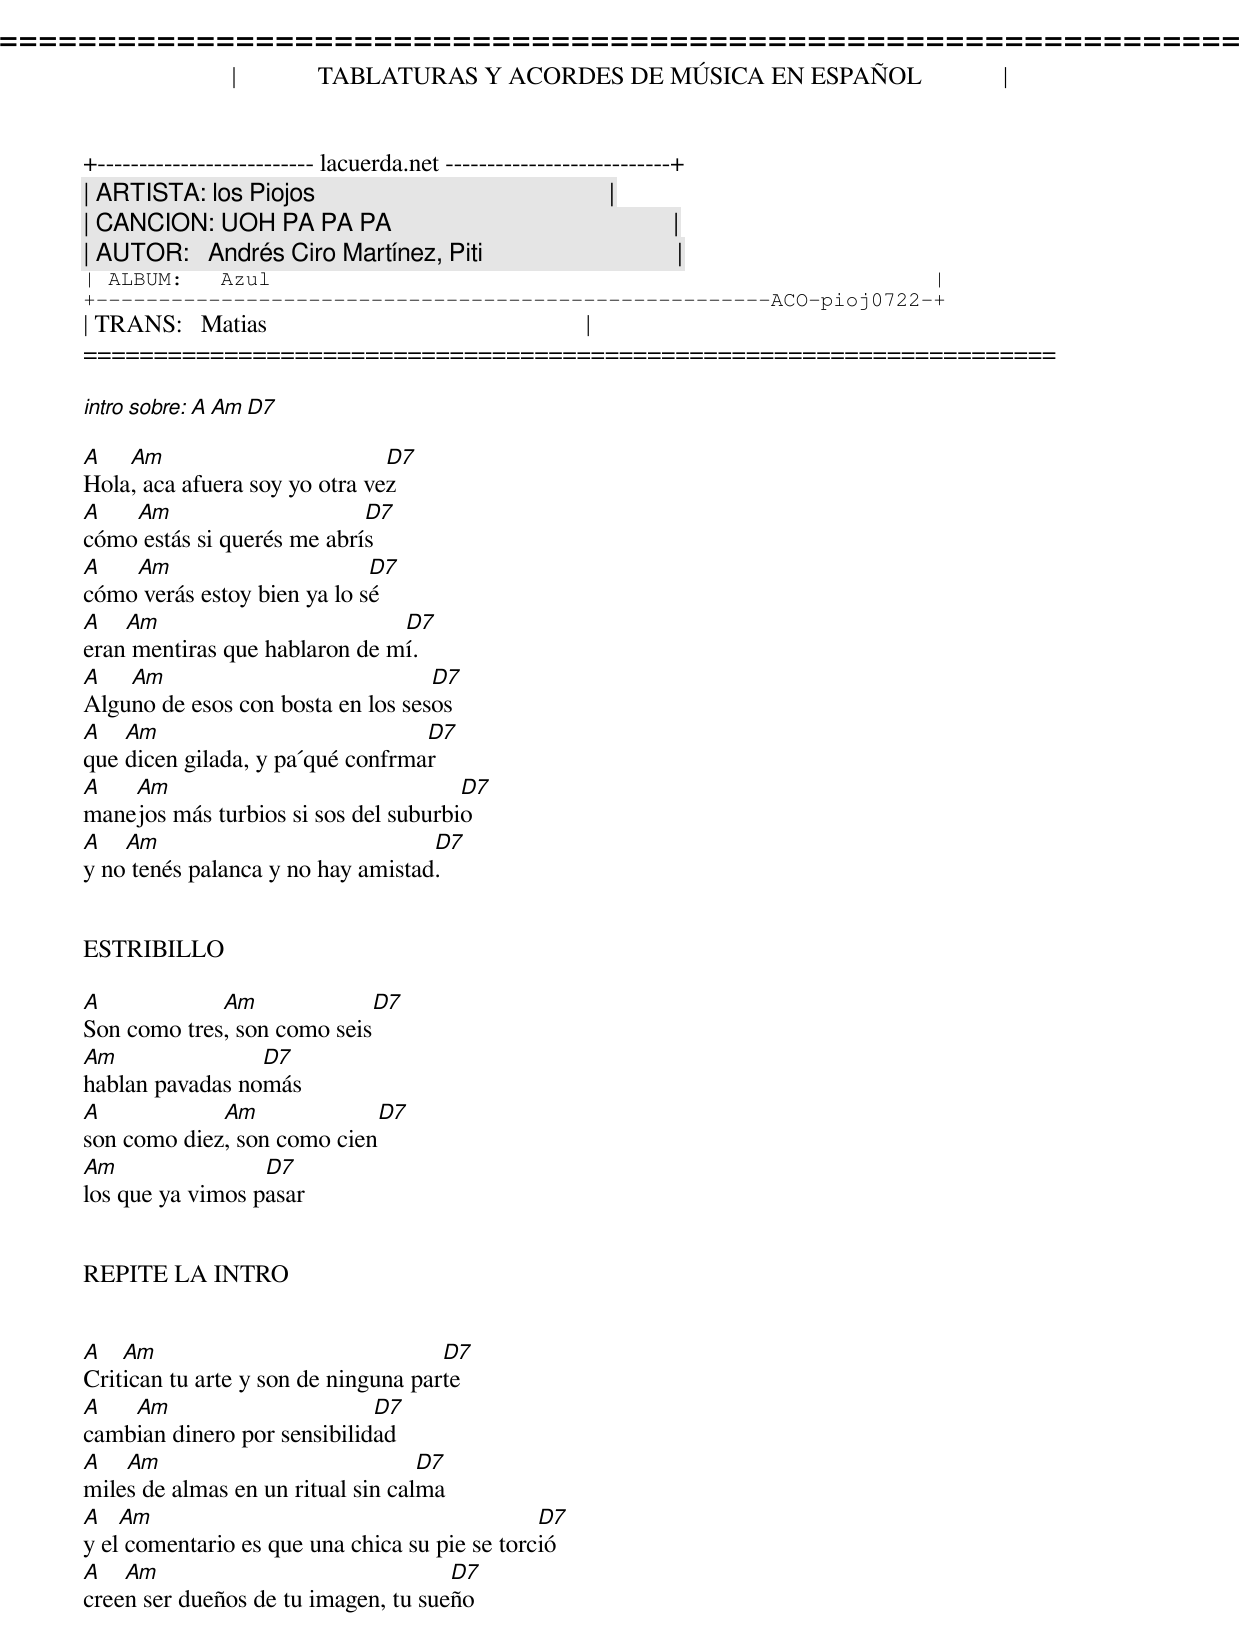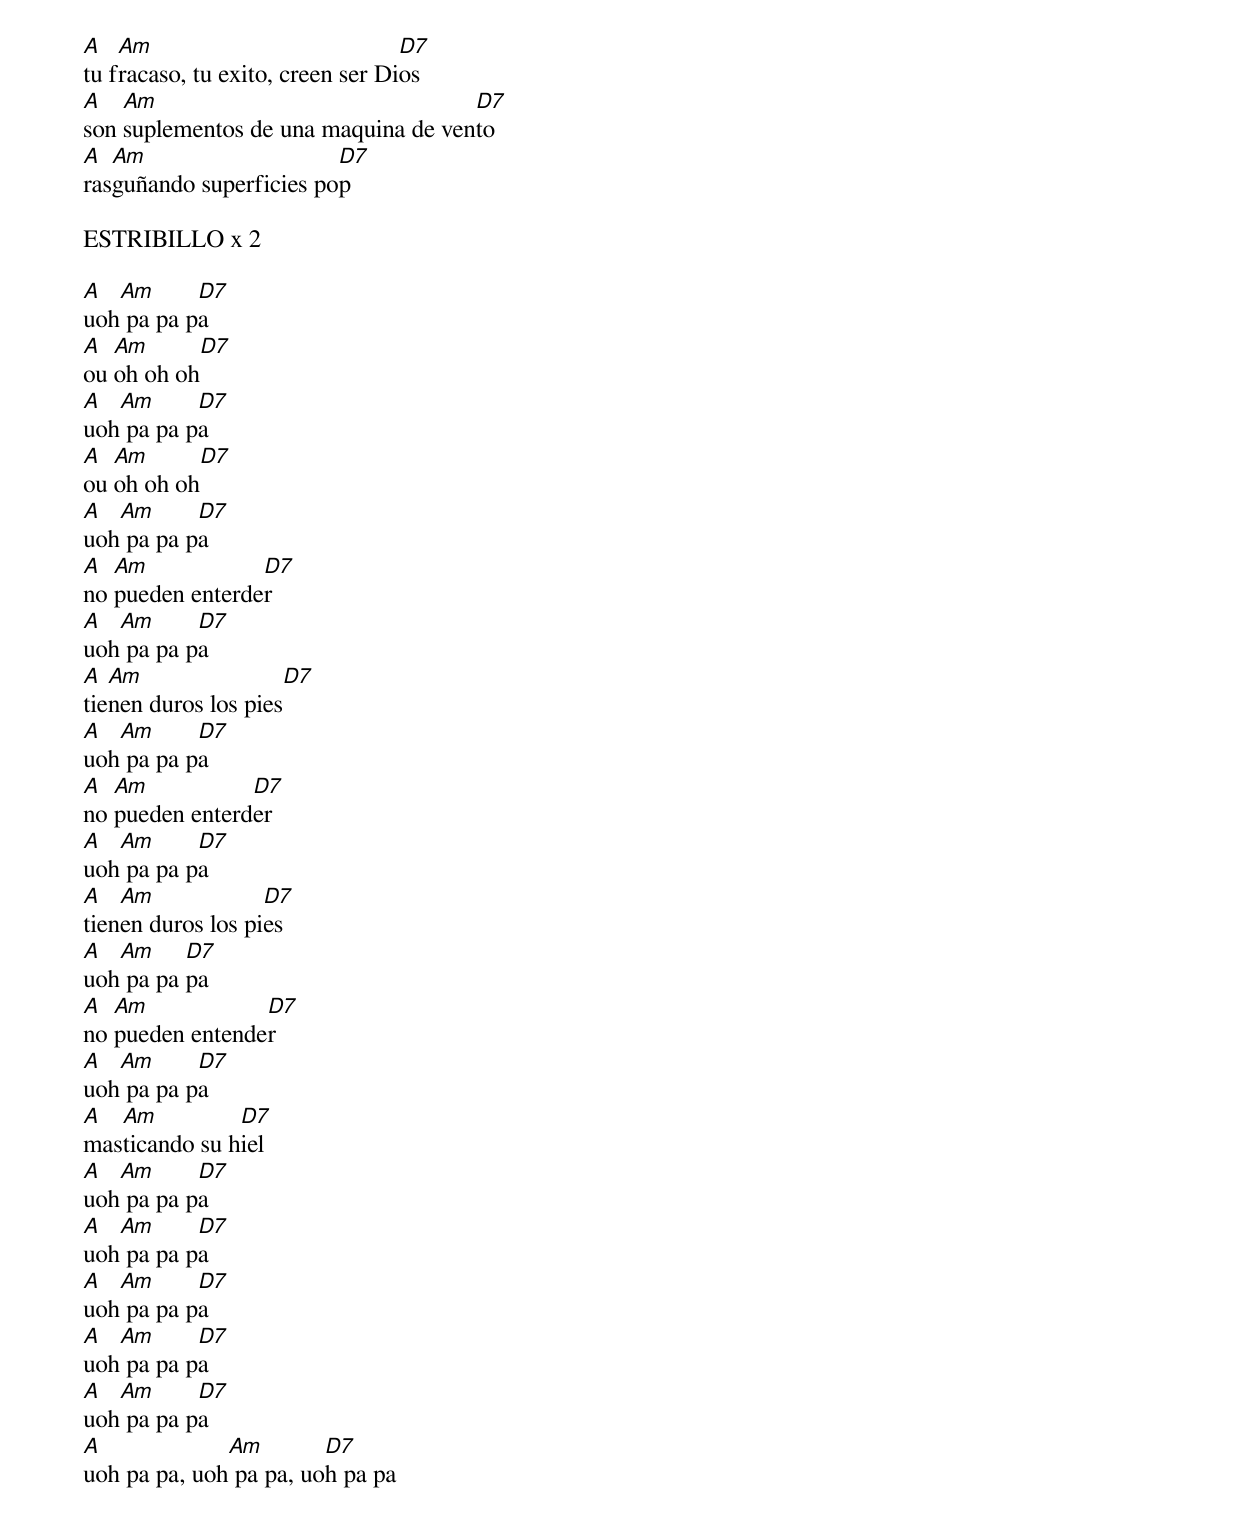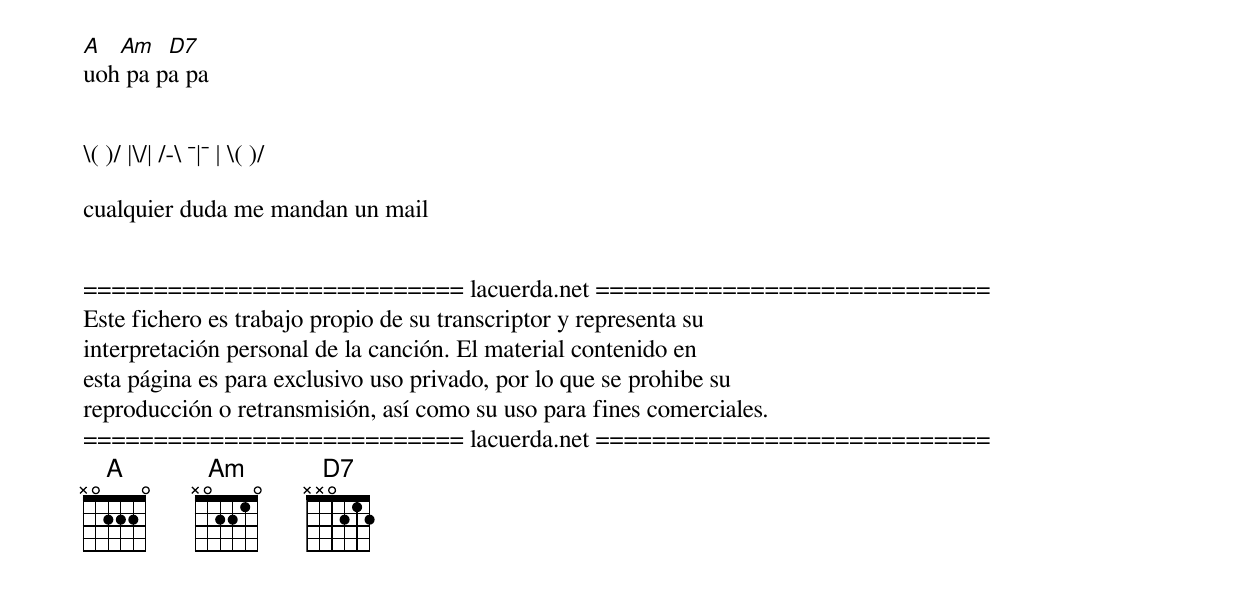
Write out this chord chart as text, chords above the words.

=====================================================================
|             TABLATURAS Y ACORDES DE MÚSICA EN ESPAÑOL             |
+-------------------------- lacuerda.net ---------------------------+
| ARTISTA: los Piojos                                               |
| CANCION: UOH PA PA PA                                             |
| AUTOR:   Andrés Ciro Martínez, Piti                               |
| ALBUM:   Azul                                                     |
+------------------------------------------------------ACO-pioj0722-+
| TRANS:   Matias                                                   |
=====================================================================

intro sobre:    A    Am    D7

A   Am                         D7
Hola, aca afuera soy yo otra vez
A   Am                      D7
cómo estás si querés me abrís
A   Am                       D7
cómo verás estoy bien ya lo sé
A   Am                         D7
eran mentiras que hablaron de mí.
A   Am                             D7
Alguno de esos con bosta en los sesos
A   Am                            D7
que dicen gilada, y pa´qué confrmar
A   Am                                D7
manejos más turbios si sos del suburbio
A   Am                             D7
y no tenés palanca y no hay amistad.


ESTRIBILLO

A            Am             D7
Son como tres, son como seis
Am               D7
hablan pavadas nomás
A            Am             D7
son como diez, son como cien
Am                D7
los que ya vimos pasar


REPITE LA INTRO


A   Am                               D7
Critican tu arte y son de ninguna parte
A   Am                       D7
cambian dinero por sensibilidad
A   Am                             D7
miles de almas en un ritual sin calma
A   Am                                         D7
y el comentario es que una chica su pie se torció
A   Am                               D7
creen ser dueños de tu imagen, tu sueño
A   Am                            D7
tu fracaso, tu exito, creen ser Dios
A   Am                               D7
son suplementos de una maquina de vento
A  Am                    D7
rasguñando superficies pop

ESTRIBILLO x 2

A  Am      D7
uoh pa pa pa
A  Am      D7
ou oh oh oh
A  Am      D7
uoh pa pa pa
A  Am      D7
ou oh oh oh
A  Am      D7
uoh pa pa pa
A  Am            D7
no pueden enterder
A  Am      D7
uoh pa pa pa
A  Am                D7
tienen duros los pies
A  Am      D7
uoh pa pa pa
A  Am           D7
no pueden enterder
A  Am      D7
uoh pa pa pa
A   Am             D7
tienen duros los pies
A  Am     D7
uoh pa pa pa
A  Am            D7
no pueden entender
A  Am      D7
uoh pa pa pa
A  Am          D7
masticando su hiel
A  Am      D7
uoh pa pa pa
A  Am      D7
uoh pa pa pa
A  Am      D7
uoh pa pa pa
A  Am      D7
uoh pa pa pa
A  Am      D7
uoh pa pa pa
A             Am        D7
uoh pa pa, uoh pa pa, uoh pa pa
A  Am   D7
uoh pa pa pa


\( )/ |\/| /-\ ¯|¯ | \( )/

cualquier duda me mandan un mail


=========================== lacuerda.net ============================
Este fichero es trabajo propio de su transcriptor y representa su
interpretación personal de la canción. El material contenido en
esta página es para exclusivo uso privado, por lo que se prohibe su
reproducción o retransmisión, así como su uso para fines comerciales.
=========================== lacuerda.net ============================
